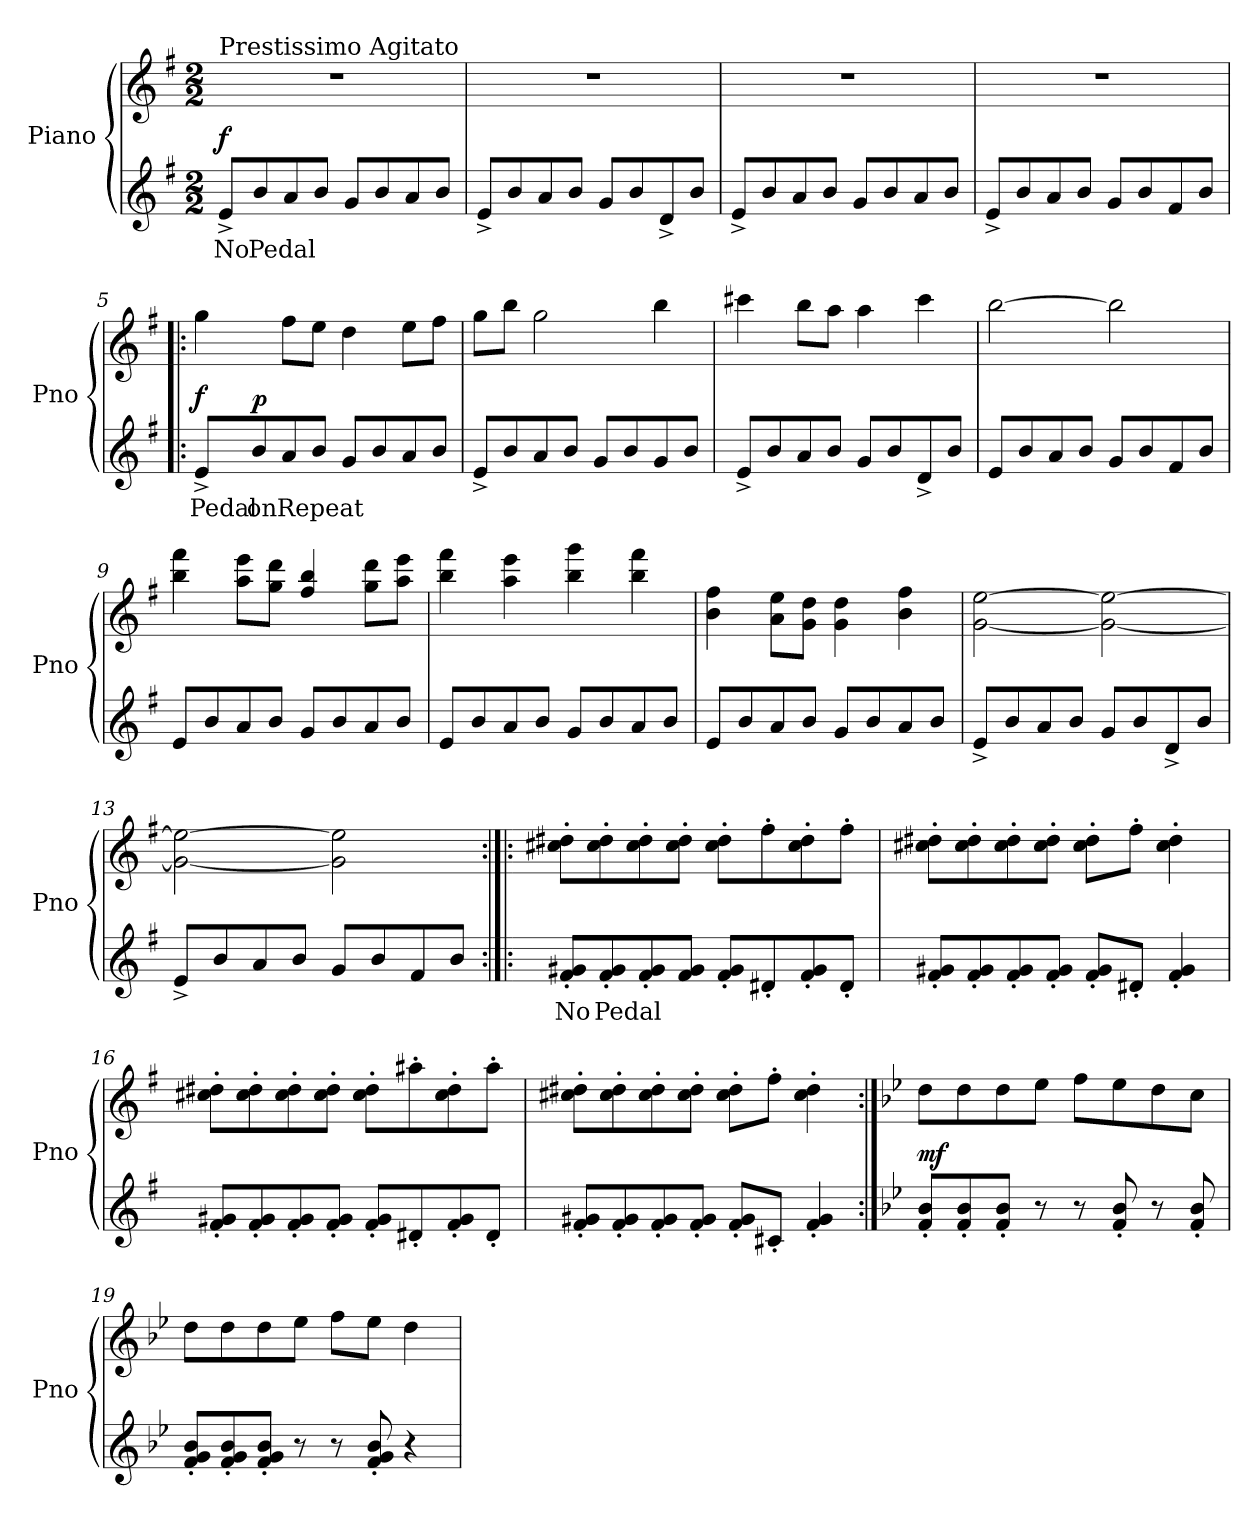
**kern	**text	**kern	**dynam
*part1	*part1	*part1	*part1
*staff2	*staff2	*staff1	*staff1/2
*I"Piano	*	*	*
*I'Pno	*	*	*
*	*	*clefG2	*
*k[f#]	*	*k[f#]	*
*G:	*	*G:	*
*M2/2	*	*M2/2	*
=1	=1	=1	=1
!	!	!LO:TX:a:t=Prestissimo Agitato	!
!	!	!	!LO:DY:a=2
8e^/L	No	1r	f
8b/	Pedal	.	.
8a/	.	.	.
8b/J	.	.	.
8g/L	.	.	.
8b/	.	.	.
8a/	.	.	.
8b/J	.	.	.
=2	=2	=2	=2
8e^/L	.	1r	.
8b/	.	.	.
8a/	.	.	.
8b/J	.	.	.
8g/L	.	.	.
8b/	.	.	.
8d^/	.	.	.
8b/J	.	.	.
=3	=3	=3	=3
8e^/L	.	1r	.
8b/	.	.	.
8a/	.	.	.
8b/J	.	.	.
8g/L	.	.	.
8b/	.	.	.
8a/	.	.	.
8b/J	.	.	.
=4	=4	=4	=4
8e^/L	.	1r	.
8b/	.	.	.
8a/	.	.	.
8b/J	.	.	.
8g/L	.	.	.
8b/	.	.	.
8f#/	.	.	.
8b/J	.	.	.
!!LO:LB:g=z
=5!|:	=5!|:	=5!|:	=5!|:
!	!	!	!LO:DY:a=2
8e^/L	Pedal	4gg\	f
!	!	!	!LO:DY:a=2
8b/	on	.	p
8a/	Repeat	8ff#\L	.
8b/J	.	8ee\J	.
8g/L	.	4dd\	.
8b/	.	.	.
8a/	.	8ee\L	.
8b/J	.	8ff#\J	.
=6	=6	=6	=6
8e^/L	.	8gg\L	.
8b/	.	8bb\J	.
8a/	.	2gg\	.
8b/J	.	.	.
8g/L	.	.	.
8b/	.	.	.
8g/	.	4bb\	.
8b/J	.	.	.
=7	=7	=7	=7
8e^/L	.	4ccc#X\	.
8b/	.	.	.
8a/	.	8bb\L	.
8b/J	.	8aa\J	.
8g/L	.	4aa\	.
8b/	.	.	.
8d^/	.	4ccc#\	.
8b/J	.	.	.
=8	=8	=8	=8
8e/L	.	[2bb\	.
8b/	.	.	.
8a/	.	.	.
8b/J	.	.	.
8g/L	.	2bb\]	.
8b/	.	.	.
8f#/	.	.	.
8b/J	.	.	.
=9	=9	=9	=9
8e/L	.	4bb\ 4fff#\	.
8b/	.	.	.
8a/	.	8aa\ 8eee\L	.
8b/J	.	8gg\ 8ddd\J	.
8g/L	.	4ff#/ 4bb/	.
8b/	.	.	.
8a/	.	8gg\ 8ddd\L	.
8b/J	.	8aa\ 8eee\J	.
!!LO:LB:g=z
=10	=10	=10	=10
8e/L	.	4bb\ 4fff#\	.
8b/	.	.	.
8a/	.	4aa\ 4eee\	.
8b/J	.	.	.
8g/L	.	4bb\ 4ggg\	.
8b/	.	.	.
8a/	.	4bb\ 4fff#\	.
8b/J	.	.	.
=11	=11	=11	=11
8e/L	.	4b\ 4ff#\	.
8b/	.	.	.
8a/	.	8a\ 8ee\L	.
8b/J	.	8g\ 8dd\J	.
8g/L	.	4g\ 4dd\	.
8b/	.	.	.
8a/	.	4b\ 4ff#\	.
8b/J	.	.	.
=12	=12	=12	=12
8e^/L	.	[2g\ [2ee\	.
8b/	.	.	.
8a/	.	.	.
8b/J	.	.	.
8g/L	.	2g\_ 2ee\_	.
8b/	.	.	.
8d^/	.	.	.
8b/J	.	.	.
=13	=13	=13	=13
8e^/L	.	2g\_ 2ee\_	.
8b/	.	.	.
8a/	.	.	.
8b/J	.	.	.
8g/L	.	2g\] 2ee\]	.
8b/	.	.	.
8f#/	.	.	.
8b/J	.	.	.
!!LO:LB:g=z
=14:|!|:	=14:|!|:	=14:|!|:	=14:|!|:
!	!	!	!LO:DY:a=2
!	!	!	!LO:DY:n=1:a=2
8f#/' 8g#X/'L	No	8cc#X\' 8dd#X\'L	mp pp
8f#/' 8g#/'	Pedal	8cc#\' 8dd#\'	.
8f#/' 8g#/'	.	8cc#\' 8dd#\'	.
8f#/ 8g#/J	.	8cc#\' 8dd#\'J	.
8f#/' 8g#/'L	.	8cc#\' 8dd#\'L	.
8d#X'/	.	8ff#'\	.
8f#/' 8g#/'	.	8cc#\' 8dd#\'	.
8d#'/J	.	8ff#'\J	.
=15	=15	=15	=15
8f#/' 8g#X/'L	.	8cc#X\' 8dd#X\'L	.
8f#/' 8g#/'	.	8cc#\' 8dd#\'	.
8f#/' 8g#/'	.	8cc#\' 8dd#\'	.
8f#/' 8g#/'J	.	8cc#\' 8dd#\'J	.
8f#/' 8g#/'L	.	8cc#\' 8dd#\'L	.
8d#X'/J	.	8ff#'\J	.
4f#/' 4g#/'	.	4cc#\' 4dd#\'	.
=16	=16	=16	=16
8f#/' 8g#X/'L	.	8cc#X\' 8dd#X\'L	.
8f#/' 8g#/'	.	8cc#\' 8dd#\'	.
8f#/' 8g#/'	.	8cc#\' 8dd#\'	.
8f#/' 8g#/'J	.	8cc#\' 8dd#\'J	.
8f#/' 8g#/'L	.	8cc#\' 8dd#\'L	.
8d#X'/	.	8aa#X'\	.
8f#/' 8g#/'	.	8cc#\' 8dd#\'	.
8d#'/J	.	8aa#'\J	.
!!LO:LB:g=z
=17	=17	=17	=17
8f#/' 8g#X/'L	.	8cc#X\' 8dd#X\'L	.
8f#/' 8g#/'	.	8cc#\' 8dd#\'	.
8f#/' 8g#/'	.	8cc#\' 8dd#\'	.
8f#/' 8g#/'J	.	8cc#\' 8dd#\'J	.
8f#/' 8g#/'L	.	8cc#\' 8dd#\'L	.
8c#X'/J	.	8ff#'\J	.
4f#/' 4g#/'	.	4cc#\' 4dd#\'	.
=18:|!	=18:|!	=18:|!	=18:|!
*k[b-e-]	*	*k[b-e-]	*
*B-:	*	*B-:	*
!	!	!	!LO:DY:a=2
8f/' 8b-/'L	.	8dd\L	mf
8f/' 8b-/'	.	8dd\	.
8f/' 8b-/'J	.	8dd\	.
8r	.	8ee-\J	.
8r	.	8ff\L	.
8f/' 8b-/'	.	8ee-\	.
8r	.	8dd\	.
8f/' 8b-/'	.	8cc\J	.
=19	=19	=19	=19
8f/' 8g/' 8b-/'L	.	8dd\L	.
8f/' 8g/' 8b-/'	.	8dd\	.
8f/' 8g/' 8b-/'J	.	8dd\	.
8r	.	8ee-\J	.
8r	.	8ff\L	.
8f/' 8g/' 8b-/'	.	8ee-\J	.
4r	.	4dd\	.
=	=	=	=
*-	*-	*-	*-
